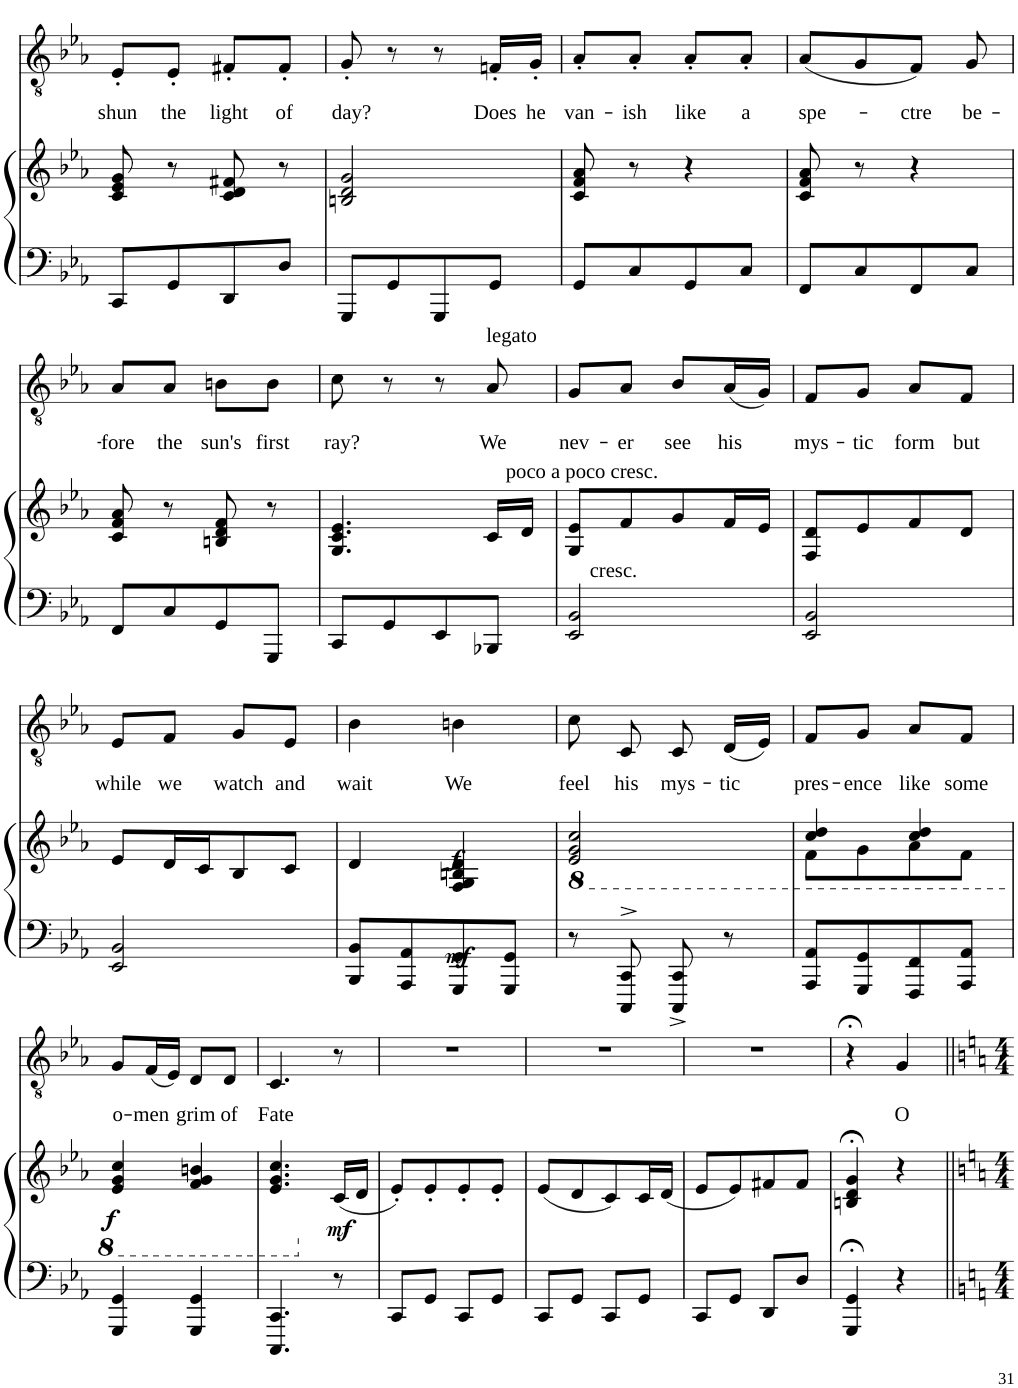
**kern	**kern	**dynam	**kern	**text
*part2	*part2	*part2	*part1	*part1
*staff3	*staff2	*staff2/3	*staff1	*staff1
*I"Piano	*	*	*I"Piano	*
*I'Pno	*	*	*I'Pno	*
!!LO:PB:g=z
*clefF4	*clefG2	*	*clefGv2	*
*k[b-e-a-]	*k[b-e-a-]	*	*k[b-e-a-]	*
*M2/4	*M2/4	*	*M2/4	*
=32	=32	=32	=32	=32
!	!	!	!	!LO:LY:b
8CC/L	8c/ 8e-/ 8g/	.	8E-'/L	shun
!	!	!	!	!LO:LY:b
8GG/	8r	.	8E-'/J	the
!	!	!	!	!LO:LY:b
8DD/	8c/ 8d/ 8f#X/	.	8F#X'/L	light
!	!	!	!	!LO:LY:b
8D/J	8r	.	8F#'/J	of
=33	=33	=33	=33	=33
!	!	!	!	!LO:LY:b
8GGG/L	2Bn/ 2d/ 2g/	.	8G'/	day?
8GG/	.	.	8r	.
8GGG/	.	.	8r	.
!	!	!	!	!LO:LY:b
8GG/J	.	.	16Fn'/LL	Does
!	!	!	!	!LO:LY:b
.	.	.	16G'/JJ	he
=34	=34	=34	=34	=34
!	!	!	!	!LO:LY:b
8GG/L	8c/ 8f/ 8a-/	.	8A-'/L	van-
!	!	!	!	!LO:LY:b
8C/	8r	.	8A-'/J	-ish
!	!	!	!	!LO:LY:b
8GG/	4r	.	8A-'/L	like
!	!	!	!	!LO:LY:b
8C/J	.	.	8A-'/J	a
=35	=35	=35	=35	=35
!	!	!	!	!LO:LY:b
8FF/L	8c/ 8f/ 8a-/	.	(8A-/L	spe-
8C/	8r	.	8G/	.
!	!	!	!	!LO:LY:b
8FF/	4r	.	8F/J)	-ctre
!	!	!	!	!LO:LY:b
8C/J	.	.	8G/	be-
!!LO:LB:g=z
=36	=36	=36	=36	=36
!	!	!	!	!LO:LY:b
8FF/L	8c/ 8f/ 8a-/	.	8A-/L	-fore
!	!	!	!	!LO:LY:b
8C/	8r	.	8A-/J	the
!	!	!	!	!LO:LY:b
8GG/	8Bn/ 8d/ 8f/	.	8Bn\L	sun's
!	!	!	!	!LO:LY:b
8GGG/J	8r	.	8B\J	first
=37	=37	=37	=37	=37
!	!	!	!	!LO:LY:b
8CC/L	4.G/ 4.c/ 4.e-/	.	8c\	ray?
8GG/	.	.	8r	.
8EE-/	.	.	8r	.
!	!	!	!LO:TX:a:t=legato	!
!	!LO:TX:a:t=poco a poco cresc.	!	!	!
!	!	!	!	!LO:LY:b
8BBB-X/J	16c/LL	.	8A-/	We
.	16d/JJ	.	.	.
=38	=38	=38	=38	=38
!LO:TX:a:t=cresc.	!	!	!	!
!	!	!	!	!LO:LY:b
2EE-/ 2BB-/	8G/ 8e-/L	.	8G/L	nev-
!	!	!	!	!LO:LY:b
.	8f/	.	8A-/J	-er
!	!	!	!	!LO:LY:b
.	8g/	.	8B-/L	see
!	!	!	!	!LO:LY:b
.	16f/L	.	(16A-/L	his
.	16e-/JJ	.	16G/JJ)	.
=39	=39	=39	=39	=39
!	!	!	!	!LO:LY:b
2EE-/ 2BB-/	8F/ 8d/L	.	8F/L	mys-
!	!	!	!	!LO:LY:b
.	8e-/	.	8G/J	-tic
!	!	!	!	!LO:LY:b
.	8f/	.	8A-/L	form
!	!	!	!	!LO:LY:b
.	8d/J	.	8F/J	but
!!LO:LB:g=z
=40	=40	=40	=40	=40
!	!	!	!	!LO:LY:b
2EE-/ 2BB-/	8e-/L	.	8E-/L	while
!	!	!	!	!LO:LY:b
.	16d/L	.	8F/J	we
.	16c/J	.	.	.
!	!	!	!	!LO:LY:b
.	8B-/	.	8G/L	watch
!	!	!	!	!LO:LY:b
.	8c/J	.	8E-/J	and
=41	=41	=41	=41	=41
!	!	!	!	!LO:LY:b
8BBB-/ 8BB-/L	4d/	.	4B-\	wait
8AAA-/ 8AA-/	.	.	.	.
!	!	!LO:DY:b=2	!	!LO:LY:b
!	!	!LO:DY:n=1:b	!	!
8GGG/ 8GG/	4F/ 4G/ 4Bn/ 4d/	mf f	4Bn\	We
8GGG/ 8GG/J	.	.	.	.
=42	=42	=42	=42	=42
*	*8ba	*	*	*
!	!	!	!	!LO:LY:b
8r	2E-/ 2G/ 2c/	.	8c\	feel
!	!	!	!	!LO:LY:b
8CCC/^> 8CC/^>	.	.	8C/	his
!	!	!	!	!LO:LY:b
8CCC/^ 8CC/^	.	.	8C/	mys-
!	!	!	!	!LO:LY:b
8r	.	.	(16D/LL	-tic
.	.	.	16E-/JJ)	.
=43	=43	=43	=43	=43
*	*^	*	*	*
!	!	!	!	!	!LO:LY:b
8AAA-/ 8AA-/L	4c/ 4d/	8F\L	.	8F/L	pres-
!	!	!	!	!	!LO:LY:b
8GGG/ 8GG/	.	8G\	.	8G/J	-ence
!	!	!	!	!	!LO:LY:b
8FFF/ 8FF/	4c/ 4d/	8A-\	.	8A-/L	like
!	!	!	!	!	!LO:LY:b
8AAA-/ 8AA-/J	.	8F\J	.	8F/J	some
!!LO:LB:g=z
=44	=44	=44	=44	=44	=44
!	!	!	!LO:DY:b	!	!LO:LY:b
*	*v	*v	*	*	*
4GGG/ 4GG/	4E-/ 4G/ 4c/	f	8G/L	o-
!	!	!	!	!LO:LY:b
.	.	.	(16F/L	-men
.	.	.	16E-/JJ)	.
!	!	!	!	!LO:LY:b
4GGG/ 4GG/	4F/ 4G/ 4Bn/	.	8D/L	grim
!	!	!	!	!LO:LY:b
.	.	.	8D/J	of
=45	=45	=45	=45	=45
!	!	!	!	!LO:LY:b
4.CCC/ 4.CC/	4.E-/ 4.G/ 4.c/	.	4.C/	Fate
*	*X8ba	*	*	*
!	!	!LO:DY:b	!	!
8r	(16c/LL	mf	8r	.
.	16d/JJ	.	.	.
=46	=46	=46	=46	=46
8CC/L	8e-'/L)	.	2r	.
8GG/J	8e-'/	.	.	.
8CC/L	8e-'/	.	.	.
8GG/J	8e-'/J	.	.	.
=47	=47	=47	=47	=47
8CC/L	(8e-/L	.	2r	.
8GG/J	8d/	.	.	.
8CC/L	8c/)	.	.	.
8GG/J	16c/L	.	.	.
.	(16d/JJ	.	.	.
=48	=48	=48	=48	=48
8CC/L	8e-/L	.	2r	.
8GG/J	8e-/)	.	.	.
8DD/L	8f#X/	.	.	.
8D/J	8f#/J	.	.	.
=49	=49	=49	=49	=49
4GGG/;< 4GG/;<	4Bn/;< 4d/;< 4g/;<	.	4r;<	.
!	!	!	!	!LO:LY:b
4r	4r	.	4G/	O
=||	=||	=||	=||	=||
*-	*-	*-	*-	*-
